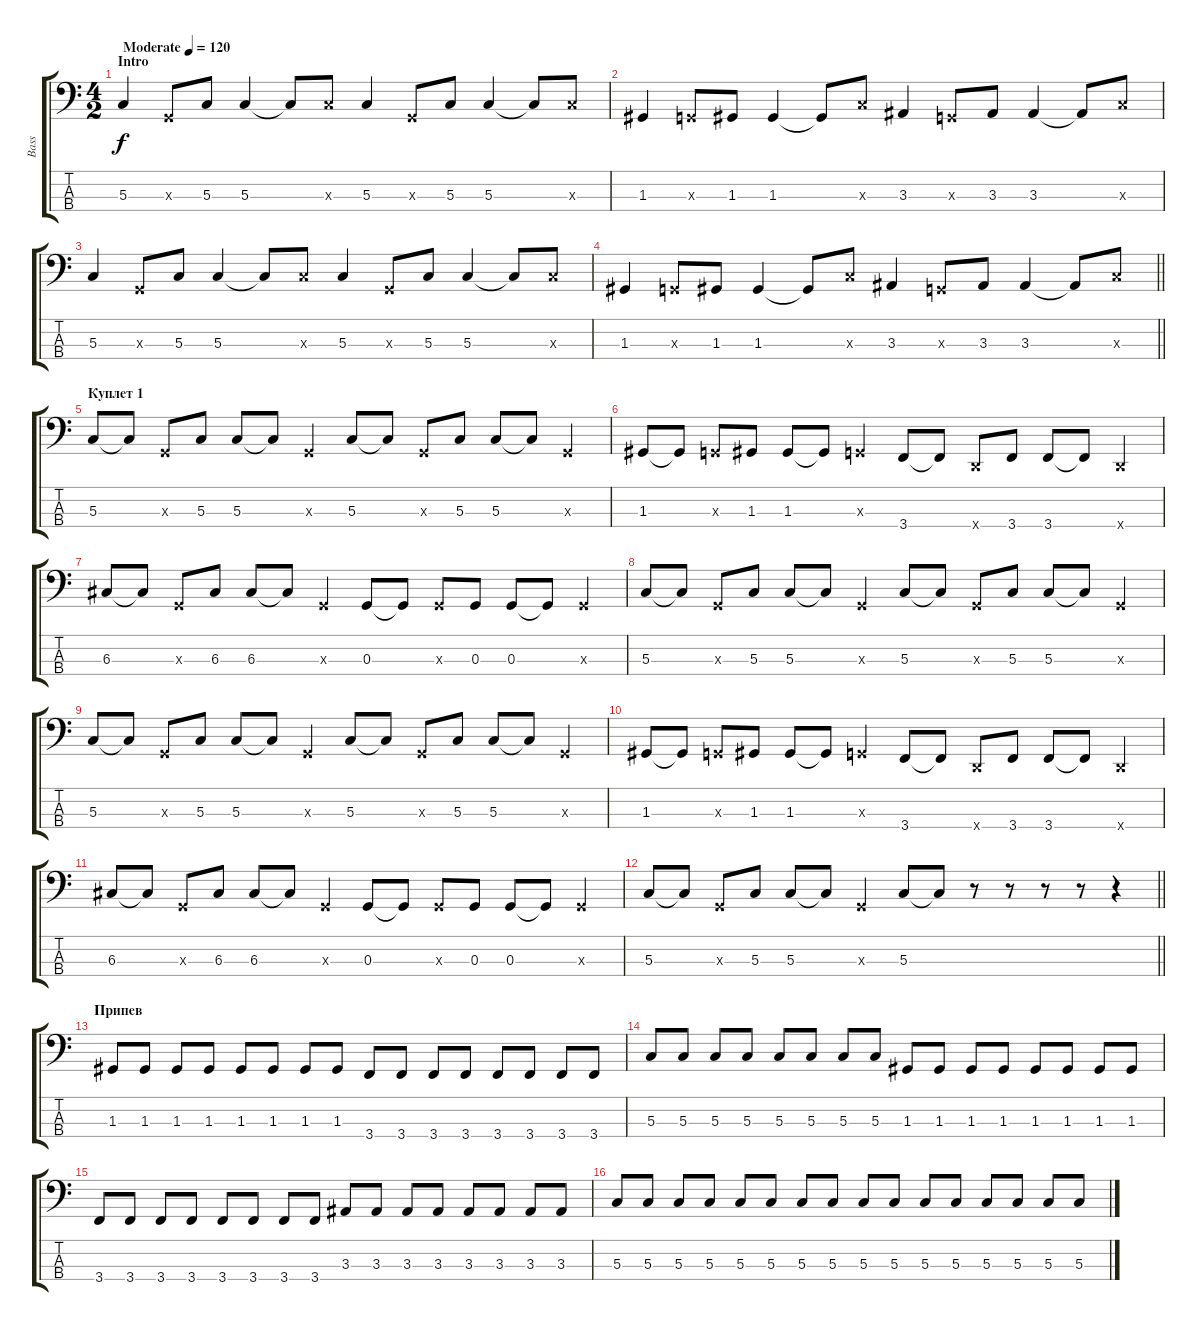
\track ("Bass" "Bass") {instrument electricbassfinger}
\staff {score tabs}
\tuning (F2 C2 G1 D1) {hide}
\ts (4 2)
\section ("" "Intro")
\tempo (120 "Moderate")
\clef f4
\ks c
5.3.4{dy f instrument electricbassfinger} 0.3{x}.8 5.3.8 5.3.4 5.3{t}.8 5.3{x}.8 5.3.4 0.3{x}.8 5.3.8 5.3.4 5.3{t}.8 5.3{x}.8 |
1.3.4 0.3{x}.8 1.3.8 1.3.4 1.3{t}.8 5.3{x}.8 3.3.4 0.3{x}.8 3.3.8 3.3.4 3.3{t}.8 5.3{x}.8 |
5.3.4 0.3{x}.8 5.3.8 5.3.4 5.3{t}.8 5.3{x}.8 5.3.4 0.3{x}.8 5.3.8 5.3.4 5.3{t}.8 5.3{x}.8 |
\barLineRight lightlight
1.3.4 0.3{x}.8 1.3.8 1.3.4 1.3{t}.8 5.3{x}.8 3.3.4 0.3{x}.8 3.3.8 3.3.4 3.3{t}.8 5.3{x}.8 |
\section ("" "Куплет 1")
5.3.8 5.3{t}.8 0.3{x}.8 5.3.8 5.3.8 5.3{t}.8 0.3{x}.4 5.3.8 5.3{t}.8 0.3{x}.8 5.3.8 5.3.8 5.3{t}.8 0.3{x}.4 |
1.3.8 1.3{t}.8 0.3{x}.8 1.3.8 1.3.8 1.3{t}.8 0.3{x}.4 3.4.8 3.4{t}.8 0.4{x}.8 3.4.8 3.4.8 3.4{t}.8 0.4{x}.4 |
6.3.8 6.3{t}.8 0.3{x}.8 6.3.8 6.3.8 6.3{t}.8 0.3{x}.4 0.3.8 0.3{t}.8 0.3{x}.8 0.3.8 0.3.8 0.3{t}.8 0.3{x}.4 |
5.3.8 5.3{t}.8 0.3{x}.8 5.3.8 5.3.8 5.3{t}.8 0.3{x}.4 5.3.8 5.3{t}.8 0.3{x}.8 5.3.8 5.3.8 5.3{t}.8 0.3{x}.4 |
5.3.8 5.3{t}.8 0.3{x}.8 5.3.8 5.3.8 5.3{t}.8 0.3{x}.4 5.3.8 5.3{t}.8 0.3{x}.8 5.3.8 5.3.8 5.3{t}.8 0.3{x}.4 |
1.3.8 1.3{t}.8 0.3{x}.8 1.3.8 1.3.8 1.3{t}.8 0.3{x}.4 3.4.8 3.4{t}.8 0.4{x}.8 3.4.8 3.4.8 3.4{t}.8 0.4{x}.4 |
6.3.8 6.3{t}.8 0.3{x}.8 6.3.8 6.3.8 6.3{t}.8 0.3{x}.4 0.3.8 0.3{t}.8 0.3{x}.8 0.3.8 0.3.8 0.3{t}.8 0.3{x}.4 |
\barLineRight lightlight
5.3.8 5.3{t}.8 0.3{x}.8 5.3.8 5.3.8 5.3{t}.8 0.3{x}.4 5.3.8 5.3{t}.8 r.8 r.8 r.8 r.8 r.4 |
\section ("" "Припев")
1.3.8 1.3.8 1.3.8 1.3.8 1.3.8 1.3.8 1.3.8 1.3.8 3.4.8 3.4.8 3.4.8 3.4.8 3.4.8 3.4.8 3.4.8 3.4.8 |
5.3.8 5.3.8 5.3.8 5.3.8 5.3.8 5.3.8 5.3.8 5.3.8 1.3.8 1.3.8 1.3.8 1.3.8 1.3.8 1.3.8 1.3.8 1.3.8 |
3.4.8 3.4.8 3.4.8 3.4.8 3.4.8 3.4.8 3.4.8 3.4.8 3.3.8 3.3.8 3.3.8 3.3.8 3.3.8 3.3.8 3.3.8 3.3.8 |
5.3.8 5.3.8 5.3.8 5.3.8 5.3.8 5.3.8 5.3.8 5.3.8 5.3.8 5.3.8 5.3.8 5.3.8 5.3.8 5.3.8 5.3.8 5.3.8
